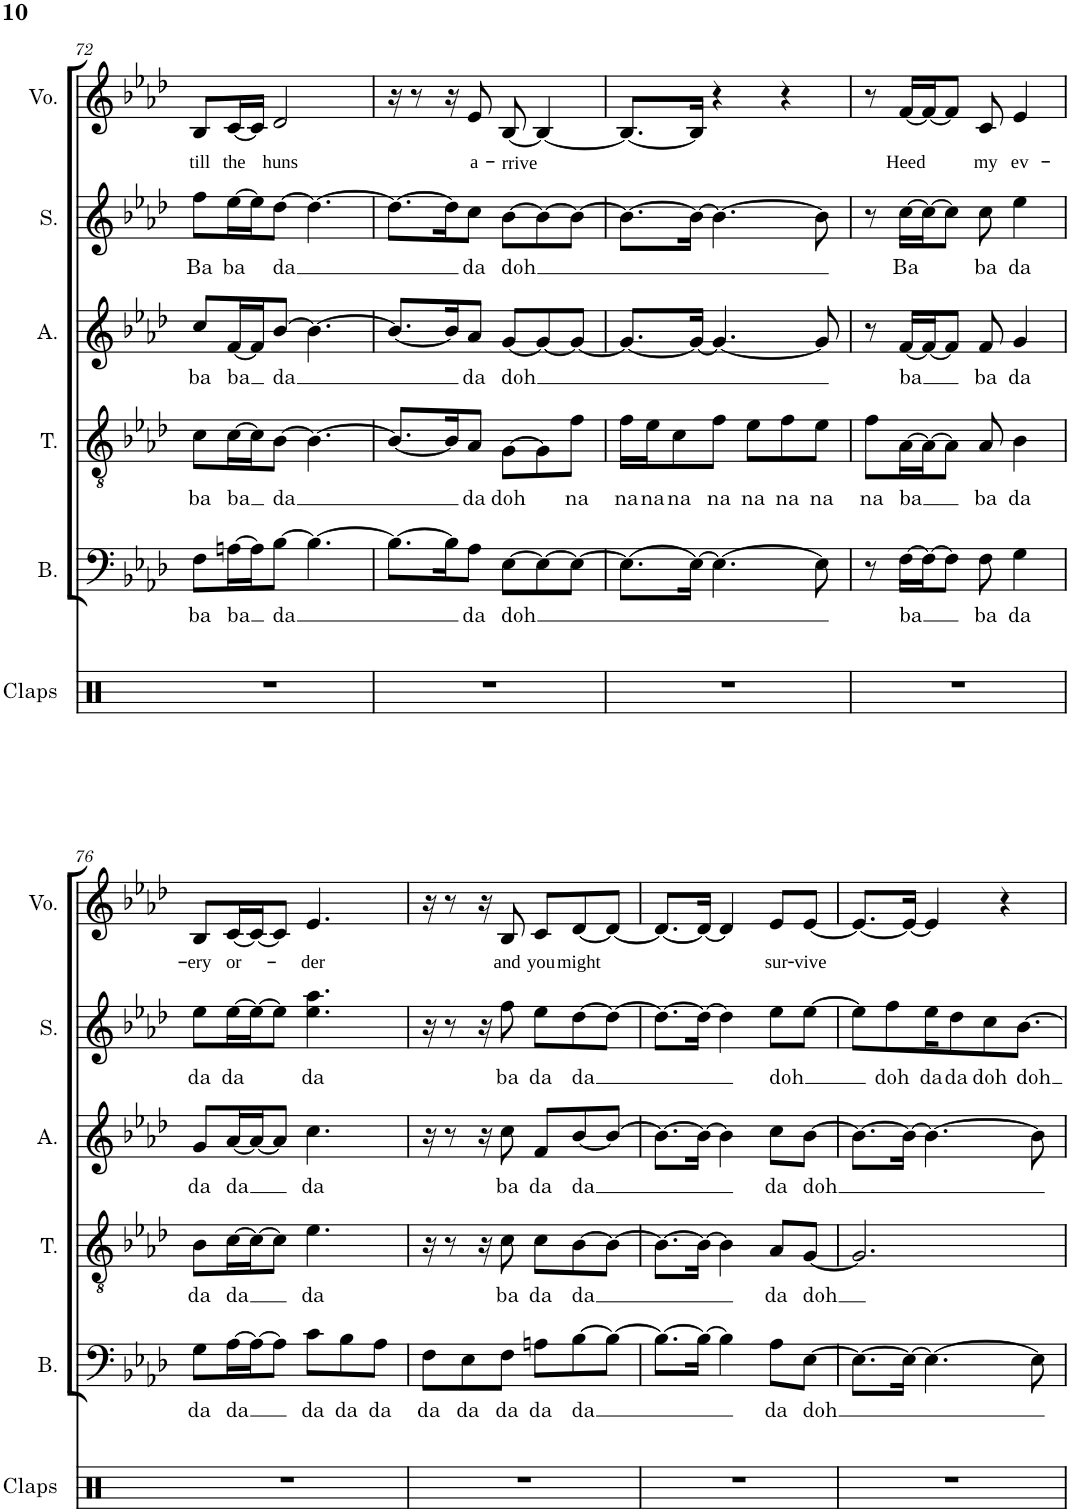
**kern	**kern	**text	**kern	**text	**kern	**text	**kern	**text	**kern	**text
*part6	*part5	*part5	*part4	*part4	*part3	*part3	*part2	*part2	*part1	*part1
*staff6	*staff5	*staff5	*staff4	*staff4	*staff3	*staff3	*staff2	*staff2	*staff1	*staff1
*I"Claps	*I"Bass	*	*I"Tenor	*	*I"Alto	*	*I"Soprano	*	*I"Voice	*
*I'Claps	*I'B.	*	*I'T.	*	*I'A.	*	*I'S.	*	*I'Vo.	*
!!LO:PB:g=z
*clefX	*clefF4	*	*clefGv2	*	*clefG2	*	*clefG2	*	*clefG2	*
*k[]	*k[b-e-a-d-]	*	*k[b-e-a-d-]	*	*k[b-e-a-d-]	*	*k[b-e-a-d-]	*	*k[b-e-a-d-]	*
*M6/8	*M6/8	*	*M6/8	*	*M6/8	*	*M6/8	*	*M6/8	*
=72	=72	=72	=72	=72	=72	=72	=72	=72	=72	=72
!	!	!LO:LY:b	!	!LO:LY:b	!	!LO:LY:b	!	!LO:LY:b	!	!LO:LY:b
2.r	8F\L	ba	8c\L	ba	8cc/L	ba	8ff\L	Ba	8B-/L	till
!	!	!LO:LY:b	!	!LO:LY:b	!	!LO:LY:b	!	!LO:LY:b	!	!LO:LY:b
.	[16An\L	ba	[16c\L	ba	[16f/L	ba	[16ee-\L	ba	[16c/L	the
.	16A\J]	.	16c\J]	.	16f/J]	.	16ee-\J]	.	16c/JJ]	.
!	!	!LO:LY:b	!	!LO:LY:b	!	!LO:LY:b	!	!LO:LY:b	!	!LO:LY:b
.	[8B-\J	da	[8B-\J	da	[8b-/J	da	[8dd-\J	da	2d-/	huns
.	4.B-\_	.	4.B-\_	.	4.b-\_	.	4.dd-\_	.	.	.
=73	=73	=73	=73	=73	=73	=73	=73	=73	=73	=73
2.r	8.B-\L_	.	8.B-/L_	.	8.b-/L_	.	8.dd-\L_	.	16r	.
.	.	.	.	.	.	.	.	.	8r	.
.	16B-\K]	.	16B-/K]	.	16b-/K]	.	16dd-\K]	.	16r	.
!	!	!LO:LY:b	!	!LO:LY:b	!	!LO:LY:b	!	!LO:LY:b	!	!LO:LY:b
.	8A-\J	da	8A-/J	da	8a-/J	da	8cc\J	da	8e-/	a-
!	!	!LO:LY:b	!	!LO:LY:b	!	!LO:LY:b	!	!LO:LY:b	!	!LO:LY:b
.	[8E-\L	doh	[8G\L	doh	[8g/L	doh	[8b-\L	doh	[8B-/	-rrive
.	8E-\_	.	8G\]	.	8g/_	.	8b-\_	.	4B-/_	.
!	!	!	!	!LO:LY:b	!	!	!	!	!	!
.	8E-\J_	.	8f\J	na	8g/J_	.	8b-\J_	.	.	.
=74	=74	=74	=74	=74	=74	=74	=74	=74	=74	=74
!	!	!	!	!LO:LY:b	!	!	!	!	!	!
2.r	8.E-\L_	.	16f\LL	na	8.g/L_	.	8.b-\L_	.	8.B-/L_	.
!	!	!	!	!LO:LY:b	!	!	!	!	!	!
.	.	.	16e-\J	na	.	.	.	.	.	.
!	!	!	!	!LO:LY:b	!	!	!	!	!	!
.	.	.	8c\	na	.	.	.	.	.	.
.	16E-\Jk_	.	.	.	16g/Jk_	.	16b-\Jk_	.	16B-/Jk]	.
!	!	!	!	!LO:LY:b	!	!	!	!	!	!
.	4.E-\_	.	8f\J	na	4.g/_	.	4.b-\_	.	4r	.
!	!	!	!	!LO:LY:b	!	!	!	!	!	!
.	.	.	8e-\L	na	.	.	.	.	.	.
!	!	!	!	!LO:LY:b	!	!	!	!	!	!
.	.	.	8f\	na	.	.	.	.	4r	.
!	!	!	!	!LO:LY:b	!	!	!	!	!	!
.	8E-\]	.	8e-\J	na	8g/]	.	8b-\]	.	.	.
=75	=75	=75	=75	=75	=75	=75	=75	=75	=75	=75
!	!	!	!	!LO:LY:b	!	!	!	!	!	!
2.r	8r	.	8f\L	na	8r	.	8r	.	8r	.
!	!	!LO:LY:b	!	!LO:LY:b	!	!LO:LY:b	!	!LO:LY:b	!	!LO:LY:b
.	[16F\LL	ba	[16A-\L	ba	[16f/LL	ba	[16cc\LL	Ba	[16f/LL	Heed
.	16F\J_	.	16A-\J_	.	16f/J_	.	16cc\J_	.	16f/J_	.
.	8F\J]	.	8A-\J]	.	8f/J]	.	8cc\J]	.	8f/J]	.
!	!	!LO:LY:b	!	!LO:LY:b	!	!LO:LY:b	!	!LO:LY:b	!	!LO:LY:b
.	8F\	ba	8A-/	ba	8f/	ba	8cc\	ba	8c/	my
!	!	!LO:LY:b	!	!LO:LY:b	!	!LO:LY:b	!	!LO:LY:b	!	!LO:LY:b
.	4G\	da	4B-\	da	4g/	da	4ee-\	da	4e-/	ev-
!!LO:LB:g=z
=76	=76	=76	=76	=76	=76	=76	=76	=76	=76	=76
!	!	!LO:LY:b	!	!LO:LY:b	!	!LO:LY:b	!	!LO:LY:b	!	!LO:LY:b
2.r	8G\L	da	8B-\L	da	8g/L	da	8ee-\L	da	8B-/L	-ery
!	!	!LO:LY:b	!	!LO:LY:b	!	!LO:LY:b	!	!LO:LY:b	!	!LO:LY:b
.	[16A-\L	da	[16c\L	da	[16a-/L	da	[16ee-\L	da	[16c/L	or-
.	16A-\J_	.	16c\J_	.	16a-/J_	.	16ee-\J_	.	16c/J_	.
.	8A-\J]	.	8c\J]	.	8a-/J]	.	8ee-\J]	.	8c/J]	.
!	!	!LO:LY:b	!	!LO:LY:b	!	!LO:LY:b	!	!LO:LY:b	!	!LO:LY:b
.	8c\L	da	4.e-\	da	4.cc\	da	4.ee-\ 4.aa-\	da	4.e-/	-der
!	!	!LO:LY:b	!	!	!	!	!	!	!	!
.	8B-\	da	.	.	.	.	.	.	.	.
!	!	!LO:LY:b	!	!	!	!	!	!	!	!
.	8A-\J	da	.	.	.	.	.	.	.	.
=77	=77	=77	=77	=77	=77	=77	=77	=77	=77	=77
!	!	!LO:LY:b	!	!	!	!	!	!	!	!
2.r	8F\L	da	16r	.	16r	.	16r	.	16r	.
.	.	.	8r	.	8r	.	8r	.	8r	.
!	!	!LO:LY:b	!	!	!	!	!	!	!	!
.	8E-\	da	.	.	.	.	.	.	.	.
.	.	.	16r	.	16r	.	16r	.	16r	.
!	!	!LO:LY:b	!	!LO:LY:b	!	!LO:LY:b	!	!LO:LY:b	!	!LO:LY:b
.	8F\J	da	8c\	ba	8cc\	ba	8ff\	ba	8B-/	and
!	!	!LO:LY:b	!	!LO:LY:b	!	!LO:LY:b	!	!LO:LY:b	!	!LO:LY:b
.	8An\L	da	8c\L	da	8f/L	da	8ee-\L	da	8c/L	you
!	!	!LO:LY:b	!	!LO:LY:b	!	!LO:LY:b	!	!LO:LY:b	!	!LO:LY:b
.	[8B-\	da	[8B-\	da	[8b-/	da	[8dd-\	da	[8d-/	might
.	8B-\J_	.	8B-\J_	.	8b-/J_	.	8dd-\J_	.	8d-/J_	.
=78	=78	=78	=78	=78	=78	=78	=78	=78	=78	=78
2.r	8.B-\L_	.	8.B-\L_	.	8.b-\L_	.	8.dd-\L_	.	8.d-/L_	.
.	16B-\Jk_	.	16B-\Jk_	.	16b-\Jk_	.	16dd-\Jk_	.	16d-/Jk_	.
.	4B-\]	.	4B-\]	.	4b-\]	.	4dd-\]	.	4d-/]	.
!	!	!LO:LY:b	!	!LO:LY:b	!	!LO:LY:b	!	!LO:LY:b	!	!LO:LY:b
.	8A-\L	da	8A-/L	da	8cc\L	da	8ee-\L	doh	8e-/L	sur-
!	!	!LO:LY:b	!	!LO:LY:b	!	!LO:LY:b	!	!	!	!LO:LY:b
.	[8E-\J	doh	[8G/J	doh	[8b-\J	doh	[8ee-\J	.	[8e-/J	-vive
=79	=79	=79	=79	=79	=79	=79	=79	=79	=79	=79
2.r	8.E-\L_	.	2.G/]	.	8.b-\L_	.	8ee-\L]	.	8.e-/L_	.
!	!	!	!	!	!	!	!	!LO:LY:b	!	!
.	.	.	.	.	.	.	8ff\	doh	.	.
.	16E-\Jk_	.	.	.	16b-\Jk_	.	.	.	16e-/Jk_	.
!	!	!	!	!	!	!	!	!LO:LY:b	!	!
.	4.E-\_	.	.	.	4.b-\_	.	16ee-\K	da	4e-/]	.
!	!	!	!	!	!	!	!	!LO:LY:b	!	!
.	.	.	.	.	.	.	8dd-\	da	.	.
!	!	!	!	!	!	!	!	!LO:LY:b	!	!
.	.	.	.	.	.	.	8cc\	doh	.	.
.	.	.	.	.	.	.	.	.	4r	.
!	!	!	!	!	!	!	!	!LO:LY:b	!	!
.	.	.	.	.	.	.	[8.b-\J	doh	.	.
.	8E-\]	.	.	.	8b-\]	.	.	.	.	.
=	=	=	=	=	=	=	=	=	=	=
*-	*-	*-	*-	*-	*-	*-	*-	*-	*-	*-
